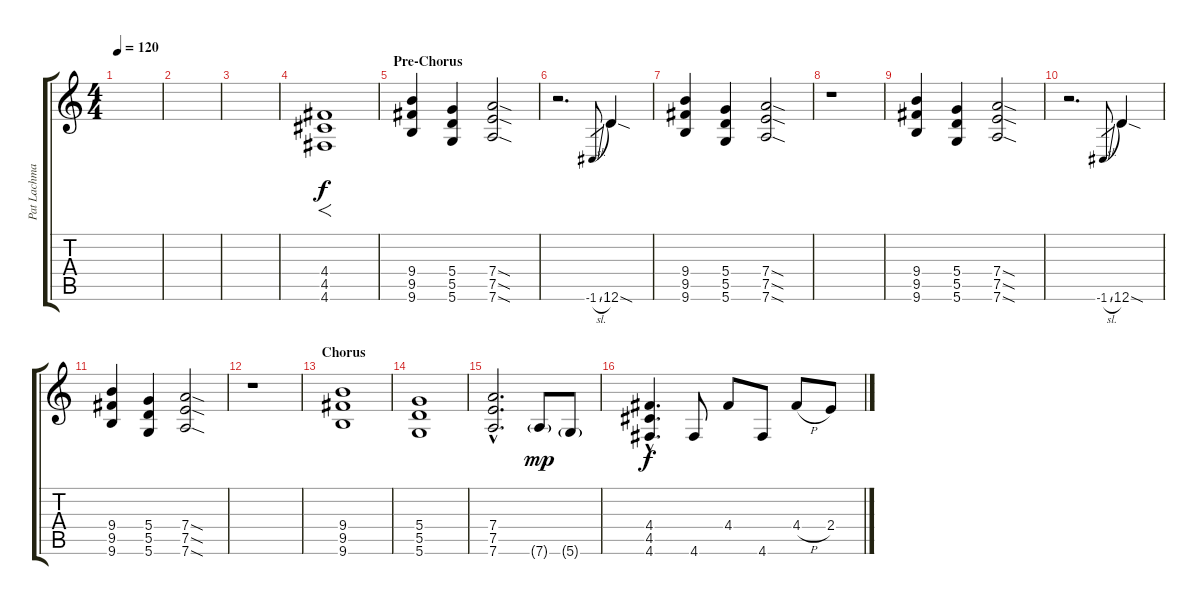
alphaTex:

\track ("Pat Lachman" "Pat Lachma") {instrument distortionguitar}
\staff {score tabs}
\tuning (E4 B3 G3 D3 A2 D2) {hide}
\ts (4 4)
\tempo 120
\clef g2
\ks c
|
|
|
(4.4 4.5 4.6).1{f} |
\section ("" "Pre-Chorus")
(9.4 9.5 9.6).4{instrument distortionguitar} (5.4 5.5 5.6).4 (7.4{sod} 7.5{sod} 7.6{sod}).2 |
r.2{d} -1.6{sl}.8{gr} 12.6{sod}.4 |
(9.4 9.5 9.6).4 (5.4 5.5 5.6).4 (7.4{sod} 7.5{sod} 7.6{sod}).2 |
r.1 |
(9.4 9.5 9.6).4 (5.4 5.5 5.6).4 (7.4{sod} 7.5{sod} 7.6{sod}).2 |
r.2{d} -1.6{sl}.8{gr} 12.6{sod}.4 |
(9.4 9.5 9.6).4 (5.4 5.5 5.6).4 (7.4{sod} 7.5{sod} 7.6{sod}).2 |
r.1 |
\section ("" "Chorus")
(9.4 9.5 9.6).1 |
(5.4 5.5 5.6).1 |
(7.4{hac} 7.5{hac} 7.6{hac}).2{d} 7.6{g}.8{dy mp} 5.6{g}.8 |
(4.4{hac} 4.5{hac} 4.6{hac}).4{d dy f} 4.6.8 4.4.8 4.6.8 4.4{h}.8 2.4.8
